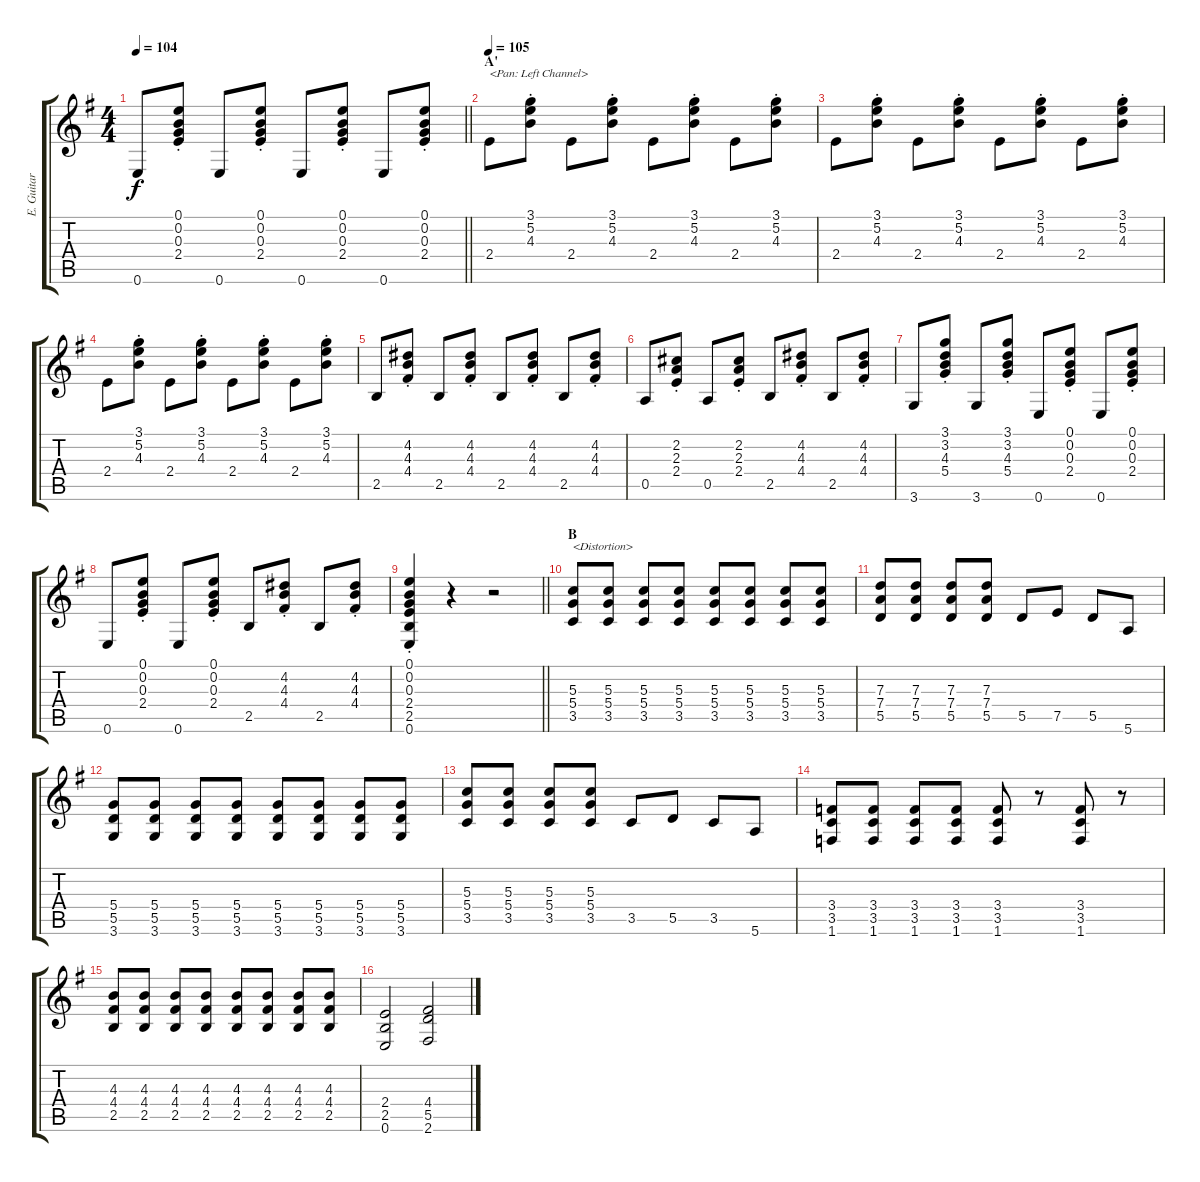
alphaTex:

\track ("E. Guitar II" "E. Guitar ") {instrument electricguitarclean}
\staff {score tabs}
\tuning (E4 B3 G3 D3 A2 E2) {hide}
\ts (4 4)
\tempo 104
\clef g2
\barLineRight lightlight
\ks g
0.6.8{dy f} (0.1{st} 0.2{st} 0.3{st} 2.4{st}).8 0.6.8 (0.1{st} 0.2{st} 0.3{st} 2.4{st}).8 0.6.8 (0.1{st} 0.2{st} 0.3{st} 2.4{st}).8 0.6.8 (0.1{st} 0.2{st} 0.3{st} 2.4{st}).8 |
\section ("" "A'")
\tempo 105
2.4.8{txt "<Pan: Left Channel>" balance 1} (3.1{st} 5.2{st} 4.3{st}).8 2.4.8 (3.1{st} 5.2{st} 4.3{st}).8 2.4.8 (3.1{st} 5.2{st} 4.3{st}).8 2.4.8 (3.1{st} 5.2{st} 4.3{st}).8 |
2.4.8 (3.1{st} 5.2{st} 4.3{st}).8 2.4.8 (3.1{st} 5.2{st} 4.3{st}).8 2.4.8 (3.1{st} 5.2{st} 4.3{st}).8 2.4.8 (3.1{st} 5.2{st} 4.3{st}).8 |
2.4.8 (3.1{st} 5.2{st} 4.3{st}).8 2.4.8 (3.1{st} 5.2{st} 4.3{st}).8 2.4.8 (3.1{st} 5.2{st} 4.3{st}).8 2.4.8 (3.1{st} 5.2{st} 4.3{st}).8 |
2.5.8 (4.2{st} 4.3{st} 4.4{st}).8 2.5.8 (4.2{st} 4.3{st} 4.4{st}).8 2.5.8 (4.2{st} 4.3{st} 4.4{st}).8 2.5.8 (4.2{st} 4.3{st} 4.4{st}).8 |
0.5.8 (2.2{st} 2.3{st} 2.4{st}).8 0.5.8 (2.2{st} 2.3{st} 2.4{st}).8 2.5.8 (4.2{st} 4.3{st} 4.4{st}).8 2.5.8 (4.2{st} 4.3{st} 4.4{st}).8 |
3.6.8 (3.1{st} 3.2{st} 4.3{st} 5.4{st}).8 3.6.8 (3.1{st} 3.2{st} 4.3{st} 5.4{st}).8 0.6.8 (0.1{st} 0.2{st} 0.3{st} 2.4{st}).8 0.6.8 (0.1{st} 0.2{st} 0.3{st} 2.4{st}).8 |
0.6.8 (0.1{st} 0.2{st} 0.3{st} 2.4{st}).8 0.6.8 (0.1{st} 0.2{st} 0.3{st} 2.4{st}).8 2.5.8 (4.2{st} 4.3{st} 4.4{st}).8 2.5.8 (4.2{st} 4.3{st} 4.4{st}).8 |
\barLineRight lightlight
(0.1{st} 0.2{st} 0.3{st} 2.4{st} 2.5{st} 0.6{st}).4 r.4 r.2 |
\section ("" "B")
(5.3 5.4 3.5).8{txt "<Distortion>" instrument overdrivenguitar} (5.3 5.4 3.5).8 (5.3 5.4 3.5).8 (5.3 5.4 3.5).8 (5.3 5.4 3.5).8 (5.3 5.4 3.5).8 (5.3 5.4 3.5).8 (5.3 5.4 3.5).8 |
(7.3 7.4 5.5).8 (7.3 7.4 5.5).8 (7.3 7.4 5.5).8 (7.3 7.4 5.5).8 5.5.8 7.5.8 5.5.8 5.6.8 |
(5.4 5.5 3.6).8 (5.4 5.5 3.6).8 (5.4 5.5 3.6).8 (5.4 5.5 3.6).8 (5.4 5.5 3.6).8 (5.4 5.5 3.6).8 (5.4 5.5 3.6).8 (5.4 5.5 3.6).8 |
(5.3 5.4 3.5).8 (5.3 5.4 3.5).8 (5.3 5.4 3.5).8 (5.3 5.4 3.5).8 3.5.8 5.5.8 3.5.8 5.6.8 |
(3.4 3.5 1.6).8 (3.4 3.5 1.6).8 (3.4 3.5 1.6).8 (3.4 3.5 1.6).8 (3.4 3.5 1.6).8 r.8 (3.4 3.5 1.6).8 r.8 |
(4.3 4.4 2.5).8 (4.3 4.4 2.5).8 (4.3 4.4 2.5).8 (4.3 4.4 2.5).8 (4.3 4.4 2.5).8 (4.3 4.4 2.5).8 (4.3 4.4 2.5).8 (4.3 4.4 2.5).8 |
(2.4 2.5 0.6).2 (4.4 5.5 2.6).2
